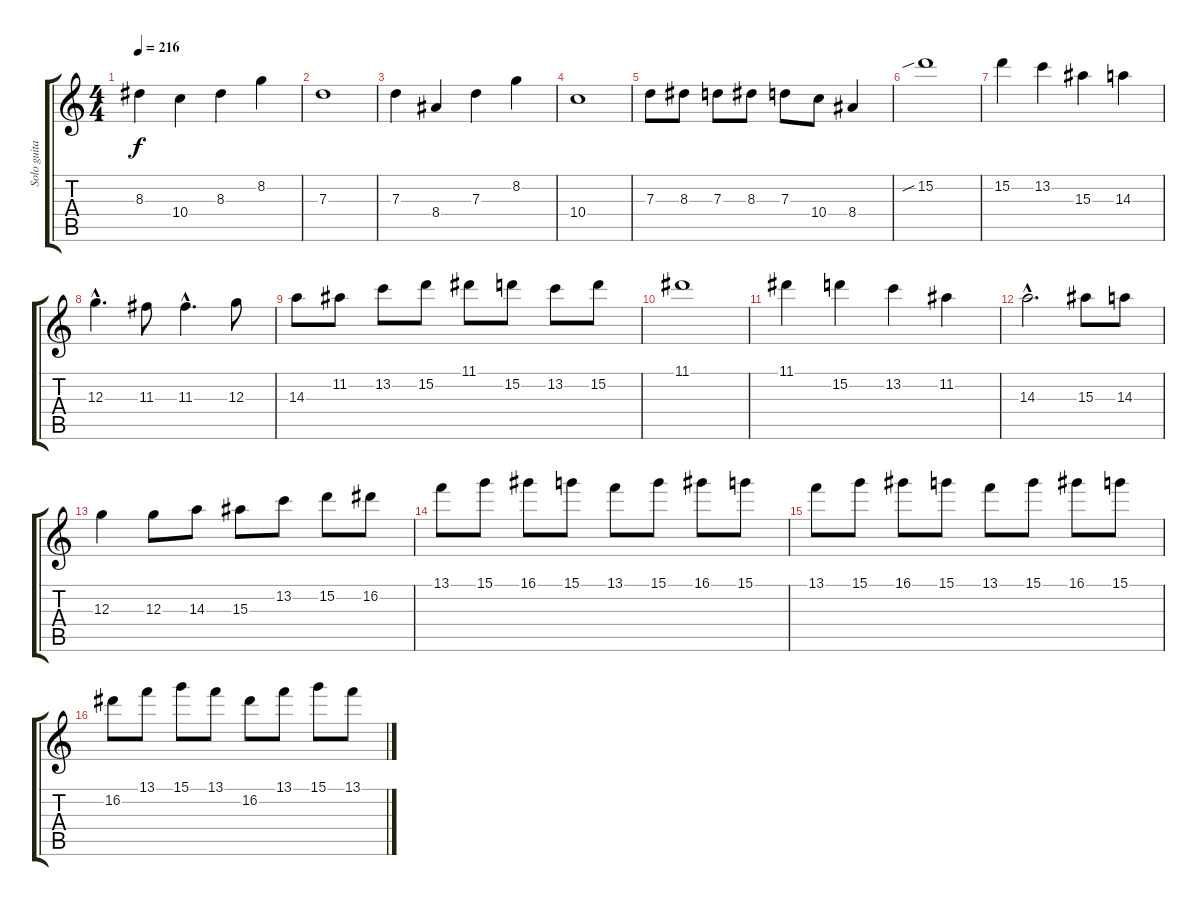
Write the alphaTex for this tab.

\track ("Solo guitar" "Solo guita") {instrument overdrivenguitar}
\staff {score tabs}
\tuning (E4 B3 G3 D3 A2 E2) {hide}
\ts (4 4)
\tempo 216
\clef g2
\ks c
8.3.4{dy f} 10.4.4 8.3.4 8.2.4 |
7.3.1 |
7.3.4 8.4.4 7.3.4 8.2.4 |
10.4.1 |
7.3.8 8.3.8 7.3.8 8.3.8 7.3.8 10.4.8 8.4.4 |
15.2{sib}.1 |
15.2.4 13.2.4 15.3.4 14.3.4 |
12.3{hac}.4{d} 11.3.8 11.3{hac}.4{d} 12.3.8 |
14.3.8 11.2.8 13.2.8 15.2.8 11.1.8 15.2.8 13.2.8 15.2.8 |
11.1.1 |
11.1.4 15.2.4 13.2.4 11.2.4 |
14.3{hac}.2{d} 15.3.8 14.3.8 |
12.3.4 12.3.8 14.3.8 15.3.8 13.2.8 15.2.8 16.2.8 |
13.1.8 15.1.8 16.1.8 15.1.8 13.1.8 15.1.8 16.1.8 15.1.8 |
13.1.8 15.1.8 16.1.8 15.1.8 13.1.8 15.1.8 16.1.8 15.1.8 |
16.2.8 13.1.8 15.1.8 13.1.8 16.2.8 13.1.8 15.1.8 13.1.8
